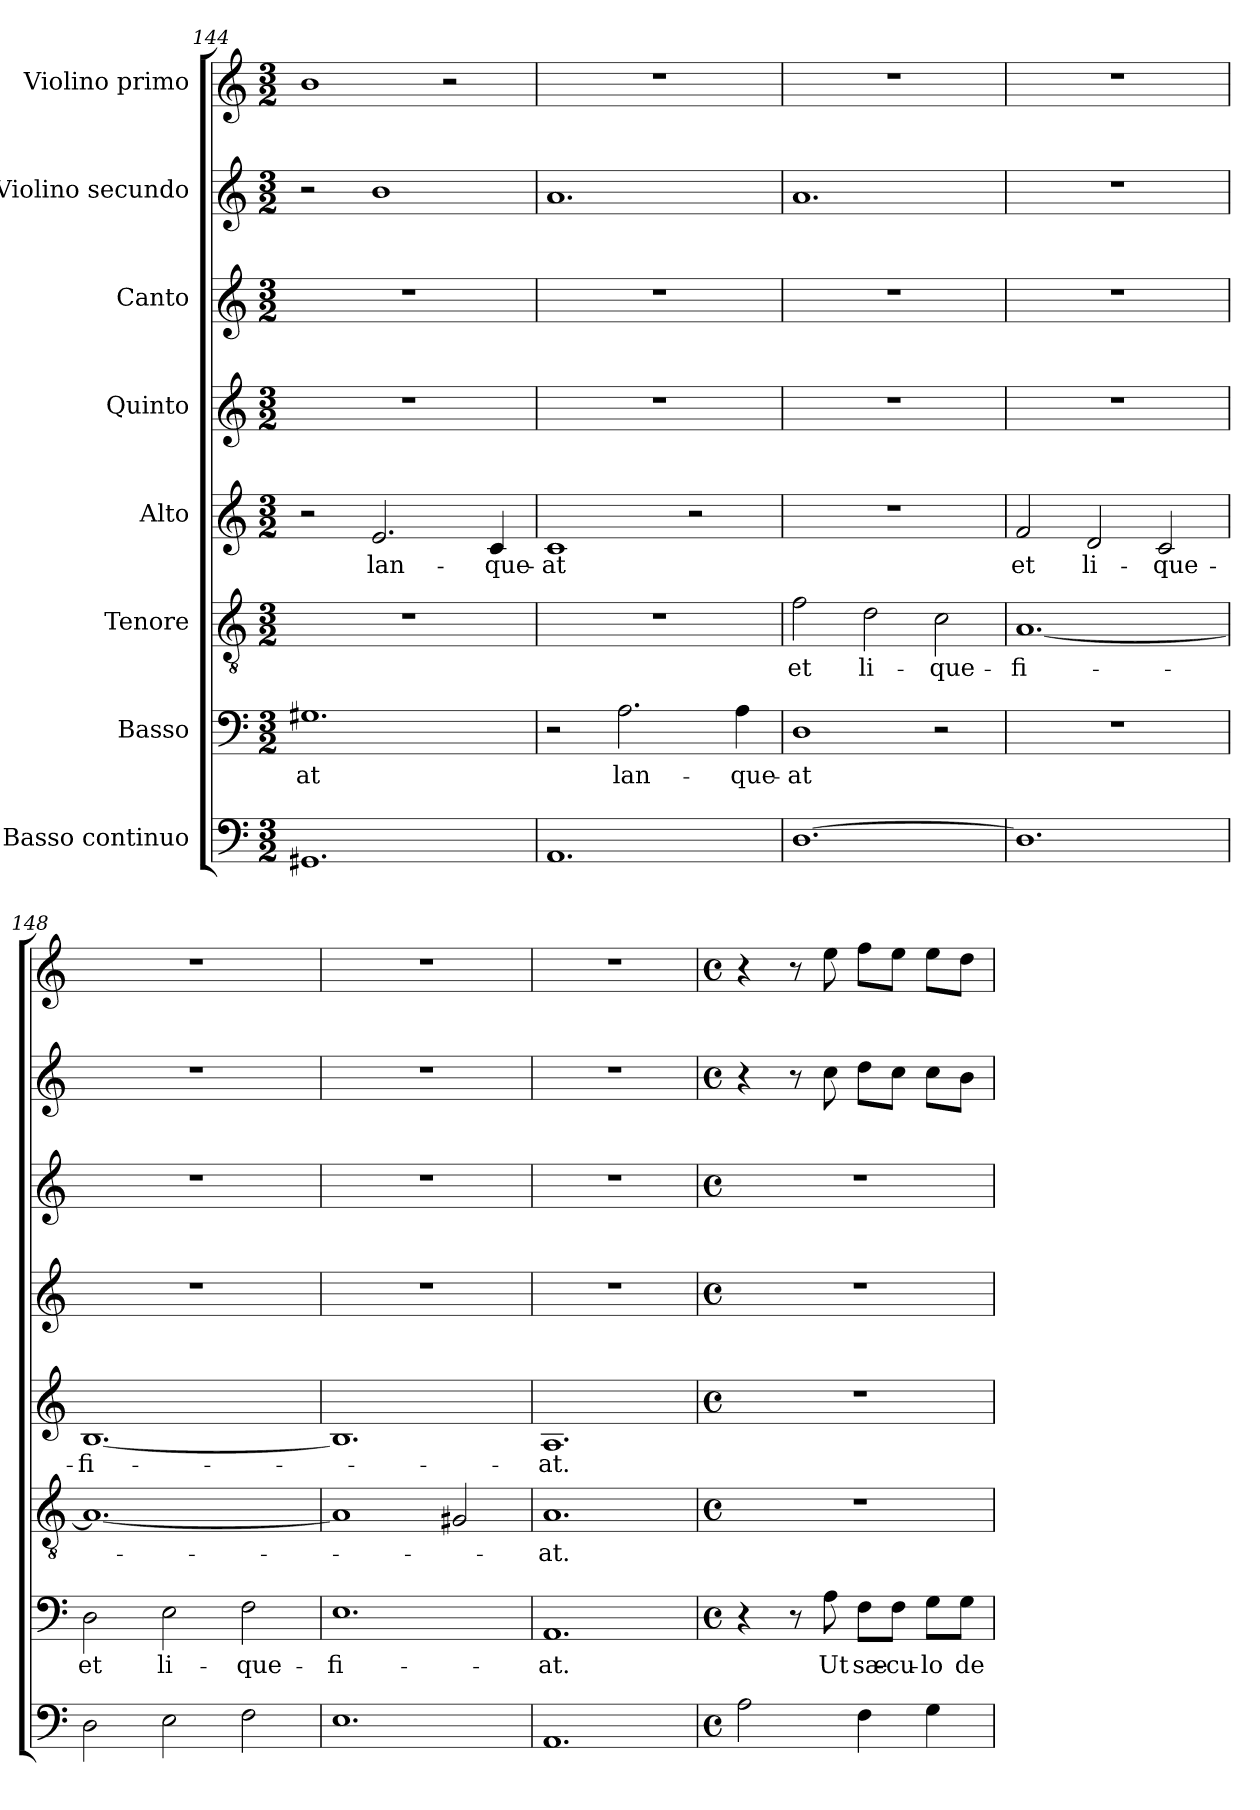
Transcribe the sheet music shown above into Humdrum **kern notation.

**kern	**kern	**text	**kern	**text	**kern	**text	**kern	**kern	**kern	**kern
*part8	*part7	*part7	*part6	*part6	*part5	*part5	*part4	*part3	*part2	*part1
*staff8	*staff7	*staff7	*staff6	*staff6	*staff5	*staff5	*staff4	*staff3	*staff2	*staff1
*I"Basso continuo	*I"Basso	*	*I"Tenore	*	*I"Alto	*	*I"Quinto	*I"Canto	*I"Violino secundo	*I"Violino primo
*clefF4	*clefF4	*	*clefGv2	*	*clefG2	*	*clefG2	*clefG2	*clefG2	*clefG2
*k[]	*k[]	*	*k[]	*	*k[]	*	*k[]	*k[]	*k[]	*k[]
*C:	*C:	*	*C:	*	*C:	*	*C:	*C:	*C:	*C:
*M3/2	*M3/2	*	*M3/2	*	*M3/2	*	*M3/2	*M3/2	*M3/2	*M3/2
=144	=144	=144	=144	=144	=144	=144	=144	=144	=144	=144
!	!	!LO:LY:b	!	!	!	!	!	!	!	!
1.GG#X	1.G#X	-at	1.r	.	2r	.	1.r	1.r	2r	1b
!	!	!	!	!	!	!LO:LY:b	!	!	!	!
.	.	.	.	.	2.e/	lan-	.	.	1b	.
.	.	.	.	.	.	.	.	.	.	2r
!	!	!	!	!	!	!LO:LY:b	!	!	!	!
.	.	.	.	.	4c/	-que-	.	.	.	.
!!LO:PB:g=z
=145	=145	=145	=145	=145	=145	=145	=145	=145	=145	=145
!	!	!	!	!	!	!LO:LY:b	!	!	!	!
1.AA	2r	.	1.r	.	1c	-at	1.r	1.r	1.a	1.r
!	!	!LO:LY:b	!	!	!	!	!	!	!	!
.	2.A\	lan-	.	.	.	.	.	.	.	.
.	.	.	.	.	2r	.	.	.	.	.
!	!	!LO:LY:b	!	!	!	!	!	!	!	!
.	4A\	-que-	.	.	.	.	.	.	.	.
=146	=146	=146	=146	=146	=146	=146	=146	=146	=146	=146
!	!	!LO:LY:b	!	!LO:LY:b	!	!	!	!	!	!
[1.D	1D	-at	2f\	et	1.r	.	1.r	1.r	1.a	1.r
!	!	!	!	!LO:LY:b	!	!	!	!	!	!
.	.	.	2d\	li-	.	.	.	.	.	.
!	!	!	!	!LO:LY:b	!	!	!	!	!	!
.	2r	.	2c\	-que-	.	.	.	.	.	.
=147	=147	=147	=147	=147	=147	=147	=147	=147	=147	=147
!	!	!	!	!LO:LY:b	!	!LO:LY:b	!	!	!	!
1.D]	1.r	.	[1.A	-fi-	2f/	et	1.r	1.r	1.r	1.r
!	!	!	!	!	!	!LO:LY:b	!	!	!	!
.	.	.	.	.	2d/	li-	.	.	.	.
!	!	!	!	!	!	!LO:LY:b	!	!	!	!
.	.	.	.	.	2c/	-que-	.	.	.	.
=148	=148	=148	=148	=148	=148	=148	=148	=148	=148	=148
!	!	!LO:LY:b	!	!	!	!LO:LY:b	!	!	!	!
2D\	2D\	et	1.A_	.	[1.B	-fi-	1.r	1.r	1.r	1.r
!	!	!LO:LY:b	!	!	!	!	!	!	!	!
2E\	2E\	li-	.	.	.	.	.	.	.	.
!	!	!LO:LY:b	!	!	!	!	!	!	!	!
2F\	2F\	-que-	.	.	.	.	.	.	.	.
=149	=149	=149	=149	=149	=149	=149	=149	=149	=149	=149
!	!	!LO:LY:b	!	!	!	!	!	!	!	!
1.E	1.E	-fi-	1A]	.	1.B]	.	1.r	1.r	1.r	1.r
.	.	.	2G#X/	.	.	.	.	.	.	.
=150	=150	=150	=150	=150	=150	=150	=150	=150	=150	=150
!	!	!LO:LY:b	!	!LO:LY:b	!	!LO:LY:b	!	!	!	!
1.AA	1.AA	-at.	1.A	-at.	1.A	-at.	1.r	1.r	1.r	1.r
!!LO:LB:g=z
=151	=151	=151	=151	=151	=151	=151	=151	=151	=151	=151
*M4/4	*M4/4	*	*M4/4	*	*M4/4	*	*M4/4	*M4/4	*M4/4	*M4/4
*met(c)	*met(c)	*	*met(c)	*	*met(c)	*	*met(c)	*met(c)	*met(c)	*met(c)
2A\	4r	.	1r	.	1r	.	1r	1r	4r	4r
.	8r	.	.	.	.	.	.	.	8r	8r
!	!	!LO:LY:b	!	!	!	!	!	!	!	!
.	8A\	Ut	.	.	.	.	.	.	8cc\	8ee\
!	!	!LO:LY:b	!	!	!	!	!	!	!	!
4F\	8F\L	sæ-	.	.	.	.	.	.	8dd\L	8ff\L
!	!	!LO:LY:b	!	!	!	!	!	!	!	!
.	8F\J	-cu-	.	.	.	.	.	.	8cc\J	8ee\J
!	!	!LO:LY:b	!	!	!	!	!	!	!	!
4G\	8G\L	-lo	.	.	.	.	.	.	8cc\L	8ee\L
!	!	!LO:LY:b	!	!	!	!	!	!	!	!
.	8G\J	de-	.	.	.	.	.	.	8b\J	8dd\J
=	=	=	=	=	=	=	=	=	=	=
*-	*-	*-	*-	*-	*-	*-	*-	*-	*-	*-
